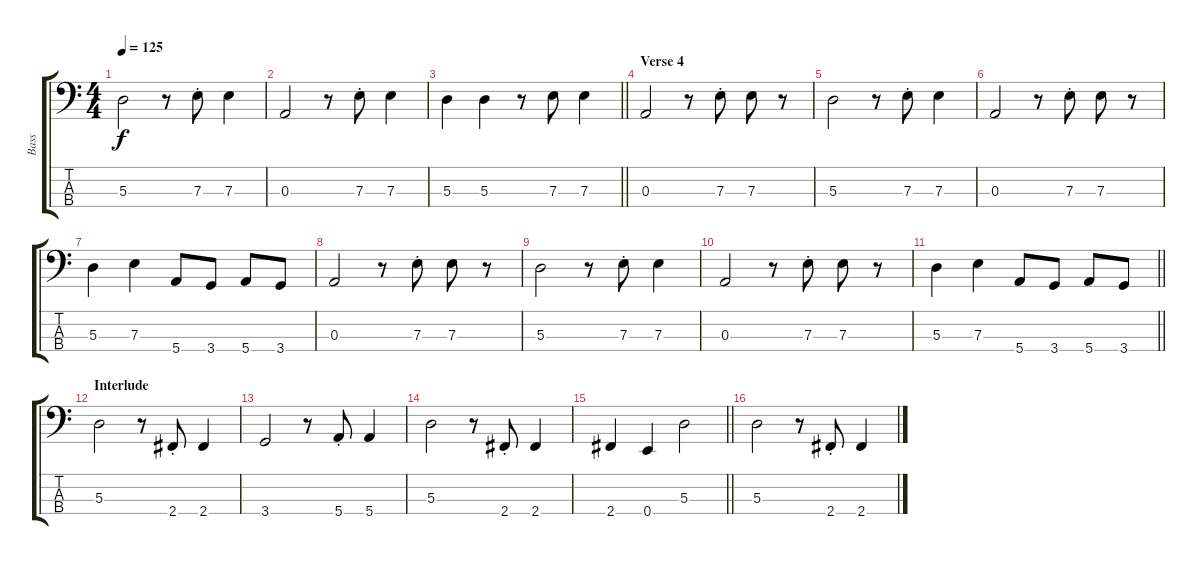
\track ("Bass" "Bass") {instrument electricbassfinger}
\staff {score tabs}
\tuning (G2 D2 A1 E1) {hide}
\ts (4 4)
\tempo 125
\clef f4
\ks c
5.3.2{dy f} r.8 7.3{st}.8 7.3.4 |
0.3.2 r.8 7.3{st}.8 7.3.4 |
\barLineRight lightlight
5.3.4 5.3.4 r.8 7.3.8 7.3.4 |
\section ("" "Verse 4")
0.3.2 r.8 7.3{st}.8 7.3.8 r.8 |
5.3.2 r.8 7.3{st}.8 7.3.4 |
0.3.2 r.8 7.3{st}.8 7.3.8 r.8 |
5.3.4 7.3.4 5.4.8 3.4.8 5.4.8 3.4.8 |
0.3.2 r.8 7.3{st}.8 7.3.8 r.8 |
5.3.2 r.8 7.3{st}.8 7.3.4 |
0.3.2 r.8 7.3{st}.8 7.3.8 r.8 |
\barLineRight lightlight
5.3.4 7.3.4 5.4.8 3.4.8 5.4.8 3.4.8 |
\section ("" "Interlude")
5.3.2 r.8 2.4{st}.8 2.4.4 |
3.4.2 r.8 5.4{st}.8 5.4.4 |
5.3.2 r.8 2.4{st}.8 2.4.4 |
\barLineRight lightlight
2.4.4 0.4.4 5.3.2 |
5.3.2 r.8 2.4{st}.8 2.4.4
